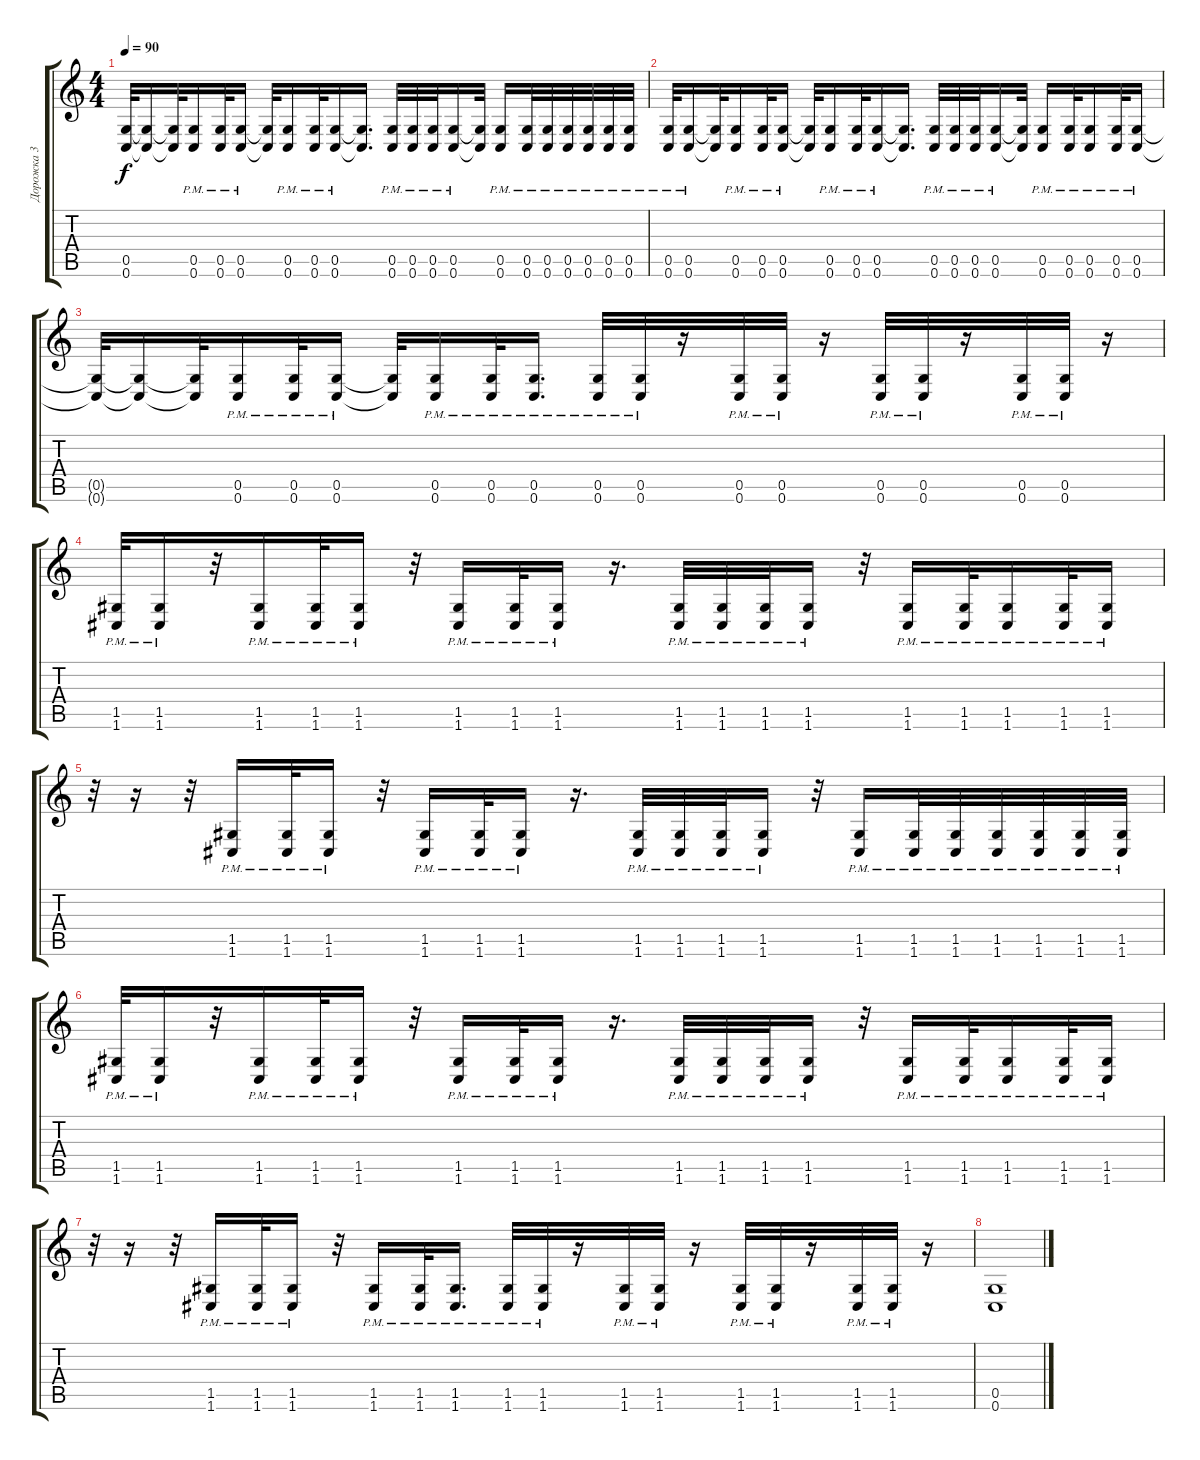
\track ("Дорожка 3" "Дорожка 3") {instrument overdrivenguitar}
\staff {score tabs}
\tuning (D4 A3 F3 C3 G2 C2) {hide}
\ts (4 4)
\tempo 90
\clef g2
\ks c
(0.5{t} 0.6{t}).32{dy f} (0.5{t} 0.6{t}).16 (0.5{t} 0.6{t}).32 (0.5{pm} 0.6).16 (0.5{pm} 0.6).32 (0.5{pm} 0.6).16 (0.5{t} 0.6{t}).32 (0.5{pm} 0.6).16 (0.5{pm} 0.6).32 (0.5{pm} 0.6).16 (0.5{t} 0.6{t}).16{d} (0.5{pm} 0.6).32 (0.5{pm} 0.6).32 (0.5{pm} 0.6).32 (0.5{pm} 0.6).16 (0.5{t} 0.6{t}).32 (0.5{pm} 0.6).16 (0.5{pm} 0.6).32 (0.5{pm} 0.6).32 (0.5{pm} 0.6).32 (0.5{pm} 0.6).32 (0.5{pm} 0.6).32 (0.5{pm} 0.6).32 |
(0.5{pm} 0.6).32 (0.5{pm} 0.6).16 (0.5{t} 0.6{t}).32 (0.5{pm} 0.6).16 (0.5{pm} 0.6).32 (0.5{pm} 0.6).16 (0.5{t} 0.6{t}).32 (0.5{pm} 0.6).16 (0.5{pm} 0.6).32 (0.5{pm} 0.6).16 (0.5{t} 0.6{t}).16{d} (0.5{pm} 0.6).32 (0.5{pm} 0.6).32 (0.5{pm} 0.6).32 (0.5{pm} 0.6).16 (0.5{t} 0.6{t}).32 (0.5{pm} 0.6).16 (0.5{pm} 0.6).32 (0.5{pm} 0.6).16 (0.5{pm} 0.6).32 (0.5{pm} 0.6).16 |
(0.5{t} 0.6{t}).32 (0.5{t} 0.6{t}).16 (0.5{t} 0.6{t}).32 (0.5{pm} 0.6).16 (0.5{pm} 0.6).32 (0.5{pm} 0.6).16 (0.5{t} 0.6{t}).32 (0.5{pm} 0.6).16 (0.5{pm} 0.6).32 (0.5{pm} 0.6).16{d} (0.5{pm} 0.6).32 (0.5{pm} 0.6).32 r.16 (0.5{pm} 0.6).32 (0.5{pm} 0.6).32 r.16 (0.5{pm} 0.6).32 (0.5{pm} 0.6).32 r.16 (0.5{pm} 0.6).32 (0.5{pm} 0.6).32 r.16 |
(1.5{pm} 1.6).32 (1.5{pm} 1.6).16 r.32 (1.5{pm} 1.6).16 (1.5{pm} 1.6).32 (1.5{pm} 1.6).16 r.32 (1.5{pm} 1.6).16 (1.5{pm} 1.6).32 (1.5{pm} 1.6).16 r.16{d} (1.5{pm} 1.6).32 (1.5{pm} 1.6).32 (1.5{pm} 1.6).32 (1.5{pm} 1.6).16 r.32 (1.5{pm} 1.6).16 (1.5{pm} 1.6).32 (1.5{pm} 1.6).16 (1.5{pm} 1.6).32 (1.5{pm} 1.6).16 |
r.32 r.16 r.32 (1.5{pm} 1.6).16 (1.5{pm} 1.6).32 (1.5{pm} 1.6).16 r.32 (1.5{pm} 1.6).16 (1.5{pm} 1.6).32 (1.5{pm} 1.6).16 r.16{d} (1.5{pm} 1.6).32 (1.5{pm} 1.6).32 (1.5{pm} 1.6).32 (1.5{pm} 1.6).16 r.32 (1.5{pm} 1.6).16 (1.5{pm} 1.6).32 (1.5{pm} 1.6).32 (1.5{pm} 1.6).32 (1.5{pm} 1.6).32 (1.5{pm} 1.6).32 (1.5{pm} 1.6).32 |
(1.5{pm} 1.6).32 (1.5{pm} 1.6).16 r.32 (1.5{pm} 1.6).16 (1.5{pm} 1.6).32 (1.5{pm} 1.6).16 r.32 (1.5{pm} 1.6).16 (1.5{pm} 1.6).32 (1.5{pm} 1.6).16 r.16{d} (1.5{pm} 1.6).32 (1.5{pm} 1.6).32 (1.5{pm} 1.6).32 (1.5{pm} 1.6).16 r.32 (1.5{pm} 1.6).16 (1.5{pm} 1.6).32 (1.5{pm} 1.6).16 (1.5{pm} 1.6).32 (1.5{pm} 1.6).16 |
r.32 r.16 r.32 (1.5{pm} 1.6).16 (1.5{pm} 1.6).32 (1.5{pm} 1.6).16 r.32 (1.5{pm} 1.6).16 (1.5{pm} 1.6).32 (1.5{pm} 1.6).16{d} (1.5{pm} 1.6).32 (1.5{pm} 1.6).32 r.16 (1.5{pm} 1.6).32 (1.5{pm} 1.6).32 r.16 (1.5{pm} 1.6).32 (1.5{pm} 1.6).32 r.16 (1.5{pm} 1.6).32 (1.5{pm} 1.6).32 r.16 |
(0.5 0.6).1
